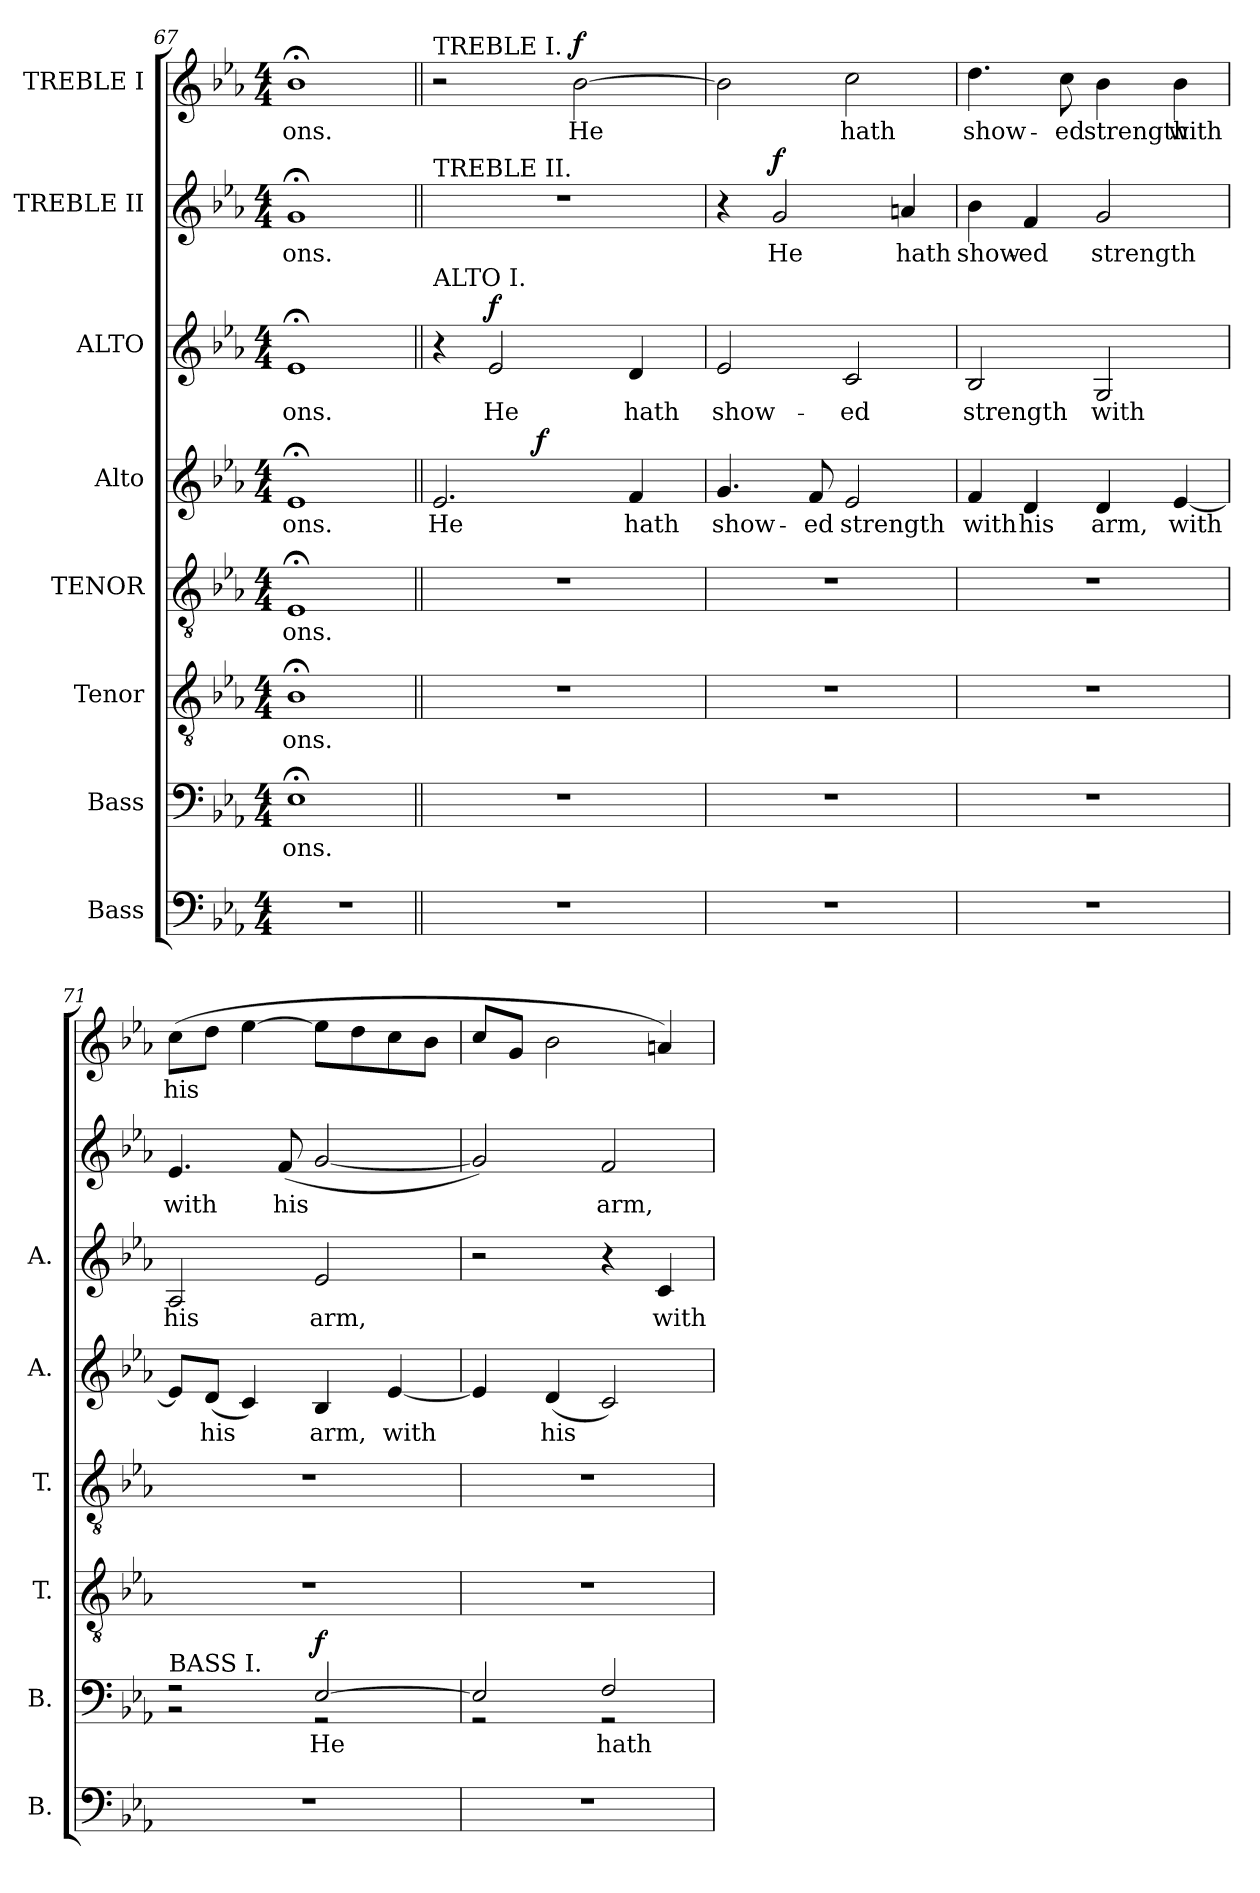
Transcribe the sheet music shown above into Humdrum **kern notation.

**kern	**kern	**text	**dynam	**kern	**text	**kern	**text	**kern	**text	**dynam	**kern	**text	**dynam	**kern	**text	**dynam	**kern	**text	**dynam
*part8	*part7	*part7	*part7	*part6	*part6	*part5	*part5	*part4	*part4	*part4	*part3	*part3	*part3	*part2	*part2	*part2	*part1	*part1	*part1
*staff8	*staff7	*staff7	*staff7	*staff6	*staff6	*staff5	*staff5	*staff4	*staff4	*staff4	*staff3	*staff3	*staff3	*staff2	*staff2	*staff2	*staff1	*staff1	*staff1
*I"Bass	*I"Bass	*	*	*I"Tenor	*	*I"TENOR	*	*I"Alto	*	*	*I"ALTO	*	*	*I"TREBLE II	*	*	*I"TREBLE I	*	*
*I'B.	*I'B.	*	*	*I'T.	*	*I'T.	*	*I'A.	*	*	*I'A.	*	*	*	*	*	*	*	*
*clefF4	*clefF4	*	*	*clefGv2	*	*clefGv2	*	*clefG2	*	*	*clefG2	*	*	*clefG2	*	*	*clefG2	*	*
*	*	*	*	*ITrd7c12	*	*ITrd7c12	*	*	*	*	*	*	*	*	*	*	*	*	*
*k[b-e-a-]	*k[b-e-a-]	*	*	*k[b-e-a-]	*	*k[b-e-a-]	*	*k[b-e-a-]	*	*	*k[b-e-a-]	*	*	*k[b-e-a-]	*	*	*k[b-e-a-]	*	*
*E-:	*E-:	*	*	*E-:	*	*E-:	*	*E-:	*	*	*E-:	*	*	*E-:	*	*	*E-:	*	*
*M4/4	*M4/4	*	*	*M4/4	*	*M4/4	*	*M4/4	*	*	*M4/4	*	*	*M4/4	*	*	*M4/4	*	*
=67	=67	=67	=67	=67	=67	=67	=67	=67	=67	=67	=67	=67	=67	=67	=67	=67	=67	=67	=67
!	!	!LO:LY:b:color=#000000	!	!	!	!	!	!	!	!	!	!	!	!	!	!	!	!	!
!	!	!	!	!	!LO:LY:b:color=#000000	!	!	!	!	!	!	!	!	!	!	!	!	!	!
!	!	!	!	!	!	!	!LO:LY:b:color=#000000	!	!	!	!	!	!	!	!	!	!	!	!
!	!	!	!	!	!	!	!	!	!LO:LY:b:color=#000000	!	!	!	!	!	!	!	!	!	!
!	!	!	!	!	!	!	!	!	!	!	!	!LO:LY:b:color=#000000	!	!	!	!	!	!	!
!	!	!	!	!	!	!	!	!	!	!	!	!	!	!	!LO:LY:b:color=#000000	!	!	!	!
!	!	!	!	!	!	!	!	!	!	!	!	!	!	!	!	!	!	!LO:LY:b:color=#000000	!
1r	1E-;i	-ons.	.	1BB-;i	-ons.	1EE-;i	-ons.	1e-;i	-ons.	.	1e-;i	-ons.	.	1g;i	-ons.	.	1b-;i	-ons.	.
!!LO:PB:g=z
=68||	=68||	=68||	=68||	=68||	=68||	=68||	=68||	=68||	=68||	=68||	=68||	=68||	=68||	=68||	=68||	=68||	=68||	=68||	=68||
!	!	!	!	!	!	!	!	!	!	!	!	!	!	!	!	!	!LO:TX:a:t=TREBLE I.	!	!
!	!	!	!	!	!	!	!	!	!	!	!	!	!	!LO:TX:a:t=TREBLE II.	!	!	!	!	!
!	!	!	!	!	!	!	!	!	!	!	!LO:TX:a:t=ALTO I.	!	!	!	!	!	!	!	!
!	!	!	!	!	!	!	!	!LO:TX:a:t=ALTO II.	!	!	!	!	!	!	!	!	!	!	!
!	!	!	!	!	!	!	!	!	!LO:LY:b:color=#000000	!	!	!	!	!	!	!	!	!	!
*	*	*	*	*	*	*	*	*^	*	*	*	*	*	*	*	*	*	*	*
1r	1r	.	.	1r	.	1r	.	2.e-i/	4ryy	He	.	4r	.	.	1r	.	.	2r	.	.
!	!	!	!	!	!	!	!	!	!	!	!	!	!LO:LY:b:color=#000000	!	!	!	!	!	!	!
.	.	.	.	.	.	.	.	.	16ryy	.	.	2e-i/	He	f	.	.	.	.	.	.
.	.	.	.	.	.	.	.	.	32...ryy	.	.	.	.	.	.	.	.	.	.	.
.	.	.	.	.	.	.	.	.	2ryy	.	f	.	.	.	.	.	.	.	.	.
!	!	!	!	!	!	!	!	!	!	!	!	!	!	!	!	!	!	!	!LO:LY:b:color=#000000	!
.	.	.	.	.	.	.	.	.	.	.	.	.	.	.	.	.	.	[2b-i\	He	f
!	!	!	!	!	!	!	!	!	!	!LO:LY:b:color=#000000	!	!	!	!	!	!	!	!	!	!
!	!	!	!	!	!	!	!	!	!	!	!	!	!LO:LY:b:color=#000000	!	!	!	!	!	!	!
.	.	.	.	.	.	.	.	4fi/	.	hath	.	4di/	hath	.	.	.	.	.	.	.
.	.	.	.	.	.	.	.	.	8ryy	.	.	.	.	.	.	.	.	.	.	.
.	.	.	.	.	.	.	.	.	256ryy	.	.	.	.	.	.	.	.	.	.	.
*	*	*	*	*	*	*	*	*v	*v	*	*	*	*	*	*	*	*	*	*	*
=69	=69	=69	=69	=69	=69	=69	=69	=69	=69	=69	=69	=69	=69	=69	=69	=69	=69	=69	=69
*	*	*	*	*	*	*	*	*^	*	*	*	*	*	*	*	*	*	*	*
!	!	!	!	!	!	!	!	!	!	!LO:LY:b:color=#000000	!	!	!	!	!	!	!	!	!	!
*	*	*	*	*	*	*	*	*v	*v	*	*	*	*	*	*	*	*	*	*	*
*	*	*	*	*	*	*	*	*^	*	*	*	*	*	*	*	*	*	*	*
!	!	!	!	!	!	!	!	!	!	!	!	!	!LO:LY:b:color=#000000	!	!	!	!	!	!	!
*	*	*	*	*	*	*	*	*v	*v	*	*	*	*	*	*	*	*	*	*	*
1r	1r	.	.	1r	.	1r	.	4.gi/	show-	.	2e-i/	show-	.	4r	.	.	2b-i\]	.	.
!	!	!	!	!	!	!	!	!	!	!	!	!	!	!	!LO:LY:b:color=#000000	!	!	!	!
.	.	.	.	.	.	.	.	.	.	.	.	.	.	2gi/	He	f	.	.	.
!	!	!	!	!	!	!	!	!	!LO:LY:b:color=#000000	!	!	!	!	!	!	!	!	!	!
.	.	.	.	.	.	.	.	8fi/	-ed	.	.	.	.	.	.	.	.	.	.
!	!	!	!	!	!	!	!	!	!LO:LY:b:color=#000000	!	!	!	!	!	!	!	!	!	!
!	!	!	!	!	!	!	!	!	!	!	!	!LO:LY:b:color=#000000	!	!	!	!	!	!	!
!	!	!	!	!	!	!	!	!	!	!	!	!	!	!	!	!	!	!LO:LY:b:color=#000000	!
.	.	.	.	.	.	.	.	2e-i/	strength	.	2ci/	-ed	.	.	.	.	2cci\	hath	.
!	!	!	!	!	!	!	!	!	!	!	!	!	!	!	!LO:LY:b:color=#000000	!	!	!	!
.	.	.	.	.	.	.	.	.	.	.	.	.	.	4ani/	hath	.	.	.	.
=70	=70	=70	=70	=70	=70	=70	=70	=70	=70	=70	=70	=70	=70	=70	=70	=70	=70	=70	=70
!	!	!	!	!	!	!	!	!	!LO:LY:b:color=#000000	!	!	!	!	!	!	!	!	!	!
!	!	!	!	!	!	!	!	!	!	!	!	!LO:LY:b:color=#000000	!	!	!	!	!	!	!
!	!	!	!	!	!	!	!	!	!	!	!	!	!	!	!LO:LY:b:color=#000000	!	!	!	!
!	!	!	!	!	!	!	!	!	!	!	!	!	!	!	!	!	!	!LO:LY:b:color=#000000	!
1r	1r	.	.	1r	.	1r	.	4fi/	with	.	2B-i/	strength	.	4b-i\	show-	.	4.ddi\	show-	.
!	!	!	!	!	!	!	!	!	!LO:LY:b:color=#000000	!	!	!	!	!	!	!	!	!	!
!	!	!	!	!	!	!	!	!	!	!	!	!	!	!	!LO:LY:b:color=#000000	!	!	!	!
.	.	.	.	.	.	.	.	4di/	his	.	.	.	.	4fi/	-ed	.	.	.	.
!	!	!	!	!	!	!	!	!	!	!	!	!	!	!	!	!	!	!LO:LY:b:color=#000000	!
.	.	.	.	.	.	.	.	.	.	.	.	.	.	.	.	.	8cci\	-ed	.
!	!	!	!	!	!	!	!	!	!LO:LY:b:color=#000000	!	!	!	!	!	!	!	!	!	!
!	!	!	!	!	!	!	!	!	!	!	!	!LO:LY:b:color=#000000	!	!	!	!	!	!	!
!	!	!	!	!	!	!	!	!	!	!	!	!	!	!	!LO:LY:b:color=#000000	!	!	!	!
!	!	!	!	!	!	!	!	!	!	!	!	!	!	!	!	!	!	!LO:LY:b:color=#000000	!
.	.	.	.	.	.	.	.	4di/	arm,	.	2Gi/	with	.	2gi/	strength	.	4b-i\	strength	.
!	!	!	!	!	!	!	!	!	!LO:LY:b:color=#000000	!	!	!	!	!	!	!	!	!	!
!	!	!	!	!	!	!	!	!	!	!	!	!	!	!	!	!	!	!LO:LY:b:color=#000000	!
.	.	.	.	.	.	.	.	[4e-i/	with	.	.	.	.	.	.	.	4b-i\	with	.
=71	=71	=71	=71	=71	=71	=71	=71	=71	=71	=71	=71	=71	=71	=71	=71	=71	=71	=71	=71
*	*^	*	*	*	*	*	*	*	*	*	*	*	*	*	*	*	*	*	*
!	!	!	!	!	!	!	!	!	!	!	!	!	!LO:LY:b:color=#000000	!	!	!	!	!	!	!
!	!	!	!	!	!	!	!	!	!	!	!	!	!	!	!	!LO:LY:b:color=#000000	!	!	!	!
!	!LO:TX:a:t=BASS I.	!	!	!	!	!	!	!	!	!	!	!	!	!	!	!	!	!	!	!
!	!	!	!	!	!	!	!	!	!	!	!	!	!	!	!	!	!	!	!LO:LY:b:color=#000000	!
1r	2r	2r	.	.	1r	.	1r	.	8e-i/L]	.	.	2A-i/	his	.	4.e-i/	with	.	(8cci\L	his	.
!	!	!	!	!	!	!	!	!	!	!LO:LY:b:color=#000000	!	!	!	!	!	!	!	!	!	!
.	.	.	.	.	.	.	.	.	(8di/J	his	.	.	.	.	.	.	.	8ddi\J	.	.
.	.	.	.	.	.	.	.	.	4ci/)	.	.	.	.	.	.	.	.	[4ee-i\	.	.
!	!	!	!	!	!	!	!	!	!	!	!	!	!	!	!	!LO:LY:b:color=#000000	!	!	!	!
.	.	.	.	.	.	.	.	.	.	.	.	.	.	.	(8fi/	his	.	.	.	.
!	!	!	!LO:LY:b:color=#000000	!	!	!	!	!	!	!	!	!	!	!	!	!	!	!	!	!
!	!	!	!	!	!	!	!	!	!	!LO:LY:b:color=#000000	!	!	!	!	!	!	!	!	!	!
!	!	!	!	!	!	!	!	!	!	!	!	!	!LO:LY:b:color=#000000	!	!	!	!	!	!	!
.	[2E-i/	2r	He	f	.	.	.	.	4B-i/	arm,	.	2e-i/	arm,	.	[2gi/	.	.	8ee-i\L]	.	.
.	.	.	.	.	.	.	.	.	.	.	.	.	.	.	.	.	.	8ddi\	.	.
!	!	!	!	!	!	!	!	!	!	!LO:LY:b:color=#000000	!	!	!	!	!	!	!	!	!	!
.	.	.	.	.	.	.	.	.	[4e-i/	with	.	.	.	.	.	.	.	8cci\	.	.
.	.	.	.	.	.	.	.	.	.	.	.	.	.	.	.	.	.	8b-i\J	.	.
=72	=72	=72	=72	=72	=72	=72	=72	=72	=72	=72	=72	=72	=72	=72	=72	=72	=72	=72	=72	=72
1r	2E-i/]	2r	.	.	1r	.	1r	.	4e-i/]	.	.	2r	.	.	2gi/])	.	.	8cci/L	.	.
.	.	.	.	.	.	.	.	.	.	.	.	.	.	.	.	.	.	8gi/J	.	.
!	!	!	!	!	!	!	!	!	!	!LO:LY:b:color=#000000	!	!	!	!	!	!	!	!	!	!
.	.	.	.	.	.	.	.	.	(4di/	his	.	.	.	.	.	.	.	2b-i\	.	.
!	!	!	!LO:LY:b:color=#000000	!	!	!	!	!	!	!	!	!	!	!	!	!	!	!	!	!
!	!	!	!	!	!	!	!	!	!	!	!	!	!	!	!	!LO:LY:b:color=#000000	!	!	!	!
.	2Fi/	2r	hath	.	.	.	.	.	2ci/)	.	.	4r	.	.	2fi/	arm,	.	.	.	.
!	!	!	!	!	!	!	!	!	!	!	!	!	!LO:LY:b:color=#000000	!	!	!	!	!	!	!
.	.	.	.	.	.	.	.	.	.	.	.	4ci/	with	.	.	.	.	4ani/)	.	.
*	*v	*v	*	*	*	*	*	*	*	*	*	*	*	*	*	*	*	*	*	*
=	=	=	=	=	=	=	=	=	=	=	=	=	=	=	=	=	=	=	=
*-	*-	*-	*-	*-	*-	*-	*-	*-	*-	*-	*-	*-	*-	*-	*-	*-	*-	*-	*-
